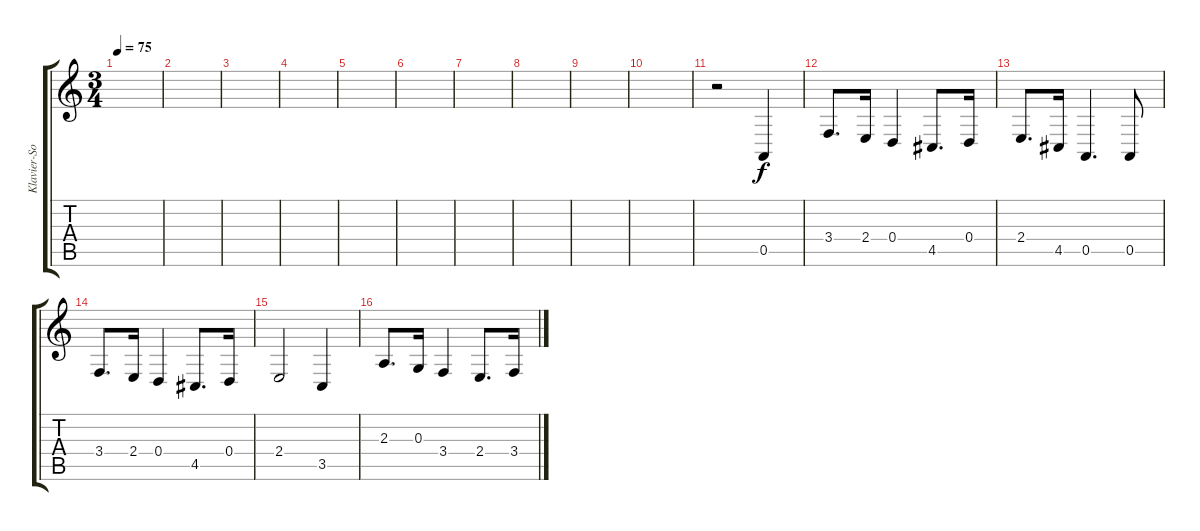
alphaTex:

\track ("Klavier-Solo" "Klavier-So") {instrument brightacousticpiano}
\staff {score tabs}
\tuning (E4 B3 G3 D3 A2 E2) {hide}
\ts (3 4)
\tempo 75
\clef g2
\ks c
|
|
|
|
|
|
|
|
|
|
r.2 0.5.4 |
3.4.8{d} 2.4.16 0.4.4 4.5.8{d} 0.4.16 |
2.4.8{d} 4.5.16 0.5.4{d} 0.5.8 |
3.4.8{d} 2.4.16 0.4.4 4.5.8{d} 0.4.16 |
2.4.2 3.5.4 |
2.3.8{d} 0.3.16 3.4.4 2.4.8{d} 3.4.16
